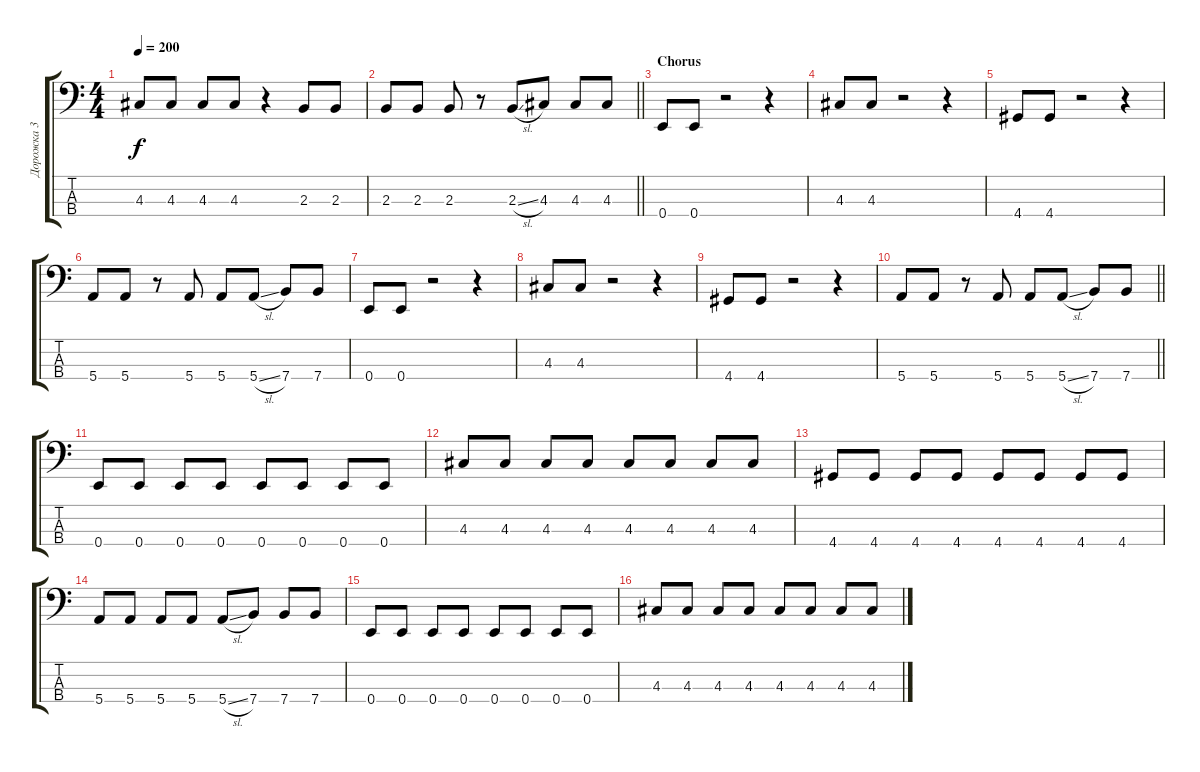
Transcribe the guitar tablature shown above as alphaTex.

\track ("Дорожка 3" "Дорожка 3") {instrument electricbassfinger}
\staff {score tabs}
\tuning (G2 D2 A1 E1) {hide}
\ts (4 4)
\tempo 200
\clef f4
\ks c
4.3.8{dy f} 4.3.8 4.3.8 4.3.8 r.4 2.3.8 2.3.8 |
\barLineRight lightlight
2.3.8 2.3.8 2.3.8 r.8 2.3{sl}.8 4.3.8 4.3.8 4.3.8 |
\section ("" "Chorus")
0.4.8 0.4.8 r.2 r.4 |
4.3.8 4.3.8 r.2 r.4 |
4.4.8 4.4.8 r.2 r.4 |
5.4.8 5.4.8 r.8 5.4.8 5.4.8 5.4{sl}.8 7.4.8 7.4.8 |
0.4.8 0.4.8 r.2 r.4 |
4.3.8 4.3.8 r.2 r.4 |
4.4.8 4.4.8 r.2 r.4 |
\barLineRight lightlight
5.4.8 5.4.8 r.8 5.4.8 5.4.8 5.4{sl}.8 7.4.8 7.4.8 |
0.4.8 0.4.8 0.4.8 0.4.8 0.4.8 0.4.8 0.4.8 0.4.8 |
4.3.8 4.3.8 4.3.8 4.3.8 4.3.8 4.3.8 4.3.8 4.3.8 |
4.4.8 4.4.8 4.4.8 4.4.8 4.4.8 4.4.8 4.4.8 4.4.8 |
5.4.8 5.4.8 5.4.8 5.4.8 5.4{sl}.8 7.4.8 7.4.8 7.4.8 |
0.4.8 0.4.8 0.4.8 0.4.8 0.4.8 0.4.8 0.4.8 0.4.8 |
4.3.8 4.3.8 4.3.8 4.3.8 4.3.8 4.3.8 4.3.8 4.3.8
